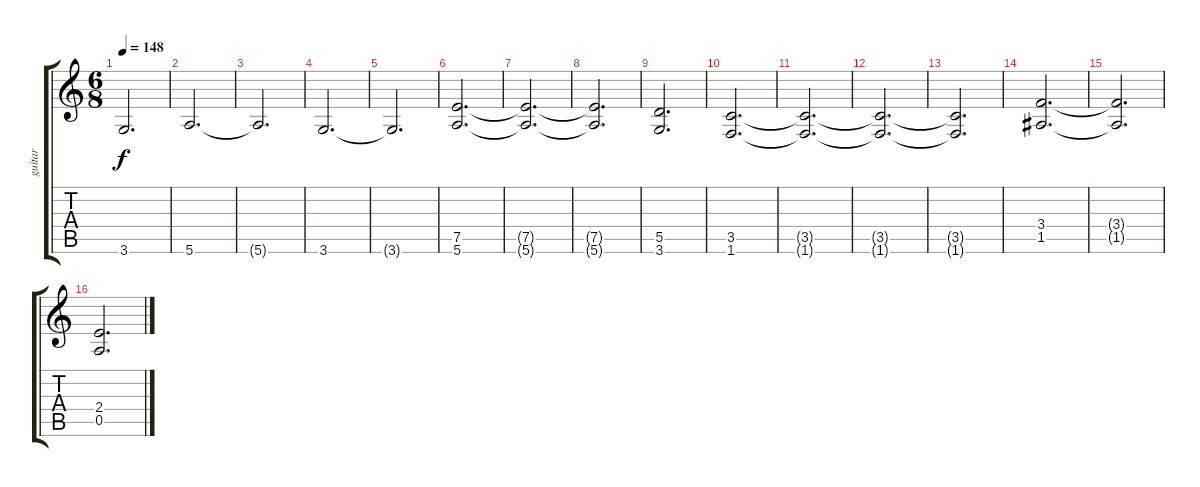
\track ("guitar" "guitar") {instrument electricguitarjazz}
\staff {score tabs}
\tuning (E4 B3 G3 D3 A2 E2) {hide}
\ts (6 8)
\tempo 148
\clef g2
\ks c
3.6{t}.2{d dy f} |
5.6.2{d} |
5.6{t}.2{d} |
3.6.2{d} |
3.6{t}.2{d} |
(7.5 5.6).2{d} |
(7.5{t} 5.6{t}).2{d} |
(7.5{t} 5.6{t}).2{d} |
(5.5 3.6).2{d} |
(3.5 1.6).2{d} |
(3.5{t} 1.6{t}).2{d} |
(3.5{t} 1.6{t}).2{d} |
(3.5{t} 1.6{t}).2{d} |
(3.4 1.5).2{d} |
(3.4{t} 1.5{t}).2{d} |
(2.4 0.5).2{d}
